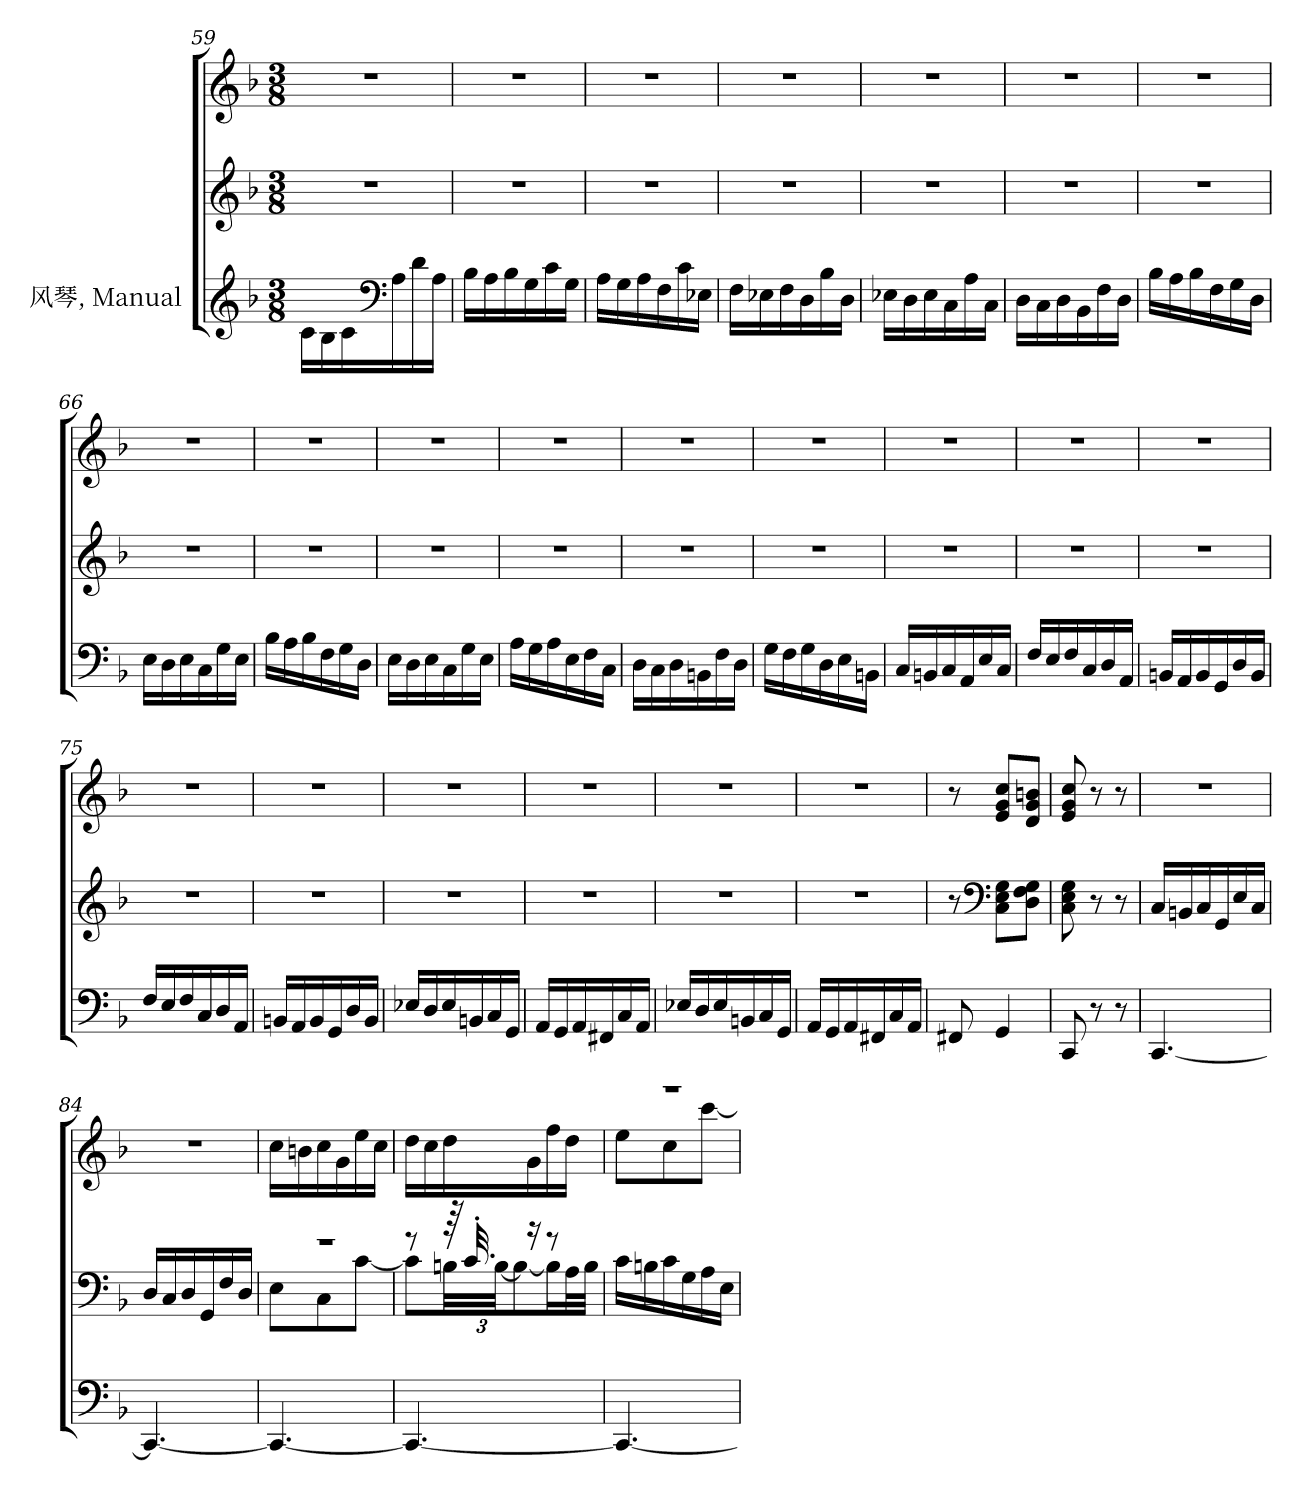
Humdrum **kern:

**kern	**kern	**kern
*part1	*part1	*part1
*staff3	*staff2	*staff1
*I"风琴, Manual	*	*
*clefG2	*clefG2	*clefG2
*k[b-]	*k[b-]	*k[b-]
*M3/8	*M3/8	*M3/8
=59	=59	=59
16c\LL	4.r	4.r
16B-\	.	.
16c\	.	.
*clefF4	*	*
16A\	.	.
16d\	.	.
16A\JJ	.	.
=60	=60	=60
16B-\LL	4.r	4.r
16A\	.	.
16B-\	.	.
16G\	.	.
16c\	.	.
16G\JJ	.	.
!!LO:PB:g=z
=61	=61	=61
16A\LL	4.r	4.r
16G\	.	.
16A\	.	.
16F\	.	.
16c\	.	.
16E-X\JJ	.	.
=62	=62	=62
16F\LL	4.r	4.r
16E-X\	.	.
16F\	.	.
16D\	.	.
16B-\	.	.
16D\JJ	.	.
=63	=63	=63
16E-X\LL	4.r	4.r
16D\	.	.
16E-\	.	.
16C\	.	.
16A\	.	.
16C\JJ	.	.
=64	=64	=64
16D\LL	4.r	4.r
16C\	.	.
16D\	.	.
16BB-\	.	.
16F\	.	.
16D\JJ	.	.
=65	=65	=65
16B-\LL	4.r	4.r
16A\	.	.
16B-\	.	.
16F\	.	.
16G\	.	.
16D\JJ	.	.
=66	=66	=66
16E\LL	4.r	4.r
16D\	.	.
16E\	.	.
16C\	.	.
16G\	.	.
16E\JJ	.	.
!!LO:LB:g=z
=67	=67	=67
16B-\LL	4.r	4.r
16A\	.	.
16B-\	.	.
16F\	.	.
16G\	.	.
16D\JJ	.	.
=68	=68	=68
16E\LL	4.r	4.r
16D\	.	.
16E\	.	.
16C\	.	.
16G\	.	.
16E\JJ	.	.
=69	=69	=69
16A\LL	4.r	4.r
16G\	.	.
16A\	.	.
16E\	.	.
16F\	.	.
16C\JJ	.	.
=70	=70	=70
16D\LL	4.r	4.r
16C\	.	.
16D\	.	.
16BBn\	.	.
16F\	.	.
16D\JJ	.	.
=71	=71	=71
16G\LL	4.r	4.r
16F\	.	.
16G\	.	.
16D\	.	.
16E\	.	.
16BBn\JJ	.	.
=72	=72	=72
16C/LL	4.r	4.r
16BBn/	.	.
16C/	.	.
16AA/	.	.
16E/	.	.
16C/JJ	.	.
!!LO:LB:g=z
=73	=73	=73
16F/LL	4.r	4.r
16E/	.	.
16F/	.	.
16C/	.	.
16D/	.	.
16AA/JJ	.	.
=74	=74	=74
16BBn/LL	4.r	4.r
16AA/	.	.
16BB/	.	.
16GG/	.	.
16D/	.	.
16BB/JJ	.	.
=75	=75	=75
16F/LL	4.r	4.r
16E/	.	.
16F/	.	.
16C/	.	.
16D/	.	.
16AA/JJ	.	.
=76	=76	=76
16BBn/LL	4.r	4.r
16AA/	.	.
16BB/	.	.
16GG/	.	.
16D/	.	.
16BB/JJ	.	.
=77	=77	=77
16E-X/LL	4.r	4.r
16D/	.	.
16E-/	.	.
16BBn/	.	.
16C/	.	.
16GG/JJ	.	.
=78	=78	=78
16AA/LL	4.r	4.r
16GG/	.	.
16AA/	.	.
16FF#X/	.	.
16C/	.	.
16AA/JJ	.	.
!!LO:LB:g=z
=79	=79	=79
16E-X/LL	4.r	4.r
16D/	.	.
16E-/	.	.
16BBn/	.	.
16C/	.	.
16GG/JJ	.	.
=80	=80	=80
16AA/LL	4.r	4.r
16GG/	.	.
16AA/	.	.
16FF#X/	.	.
16C/	.	.
16AA/JJ	.	.
=81	=81	=81
*	*	*MM65
8FF#X/	8r	8r
*	*clefF4	*
4GG/	8C\ 8E\ 8G\L	8e/ 8g/ 8cc/L
.	8D\ 8F\ 8G\J	8d/ 8g/ 8bn/J
=82	=82	=82
8CC/	8C\ 8E\ 8G\	8e/ 8g/ 8cc/
8r	8r	8r
8r	8r	8r
=83	=83	=83
*	*	*MM70
[4.CC/	16C/LL	4.r
.	16BBn/	.
.	16C/	.
.	16GG/	.
.	16E/	.
.	16C/JJ	.
=84	=84	=84
4.CC/_	16D/LL	4.r
.	16C/	.
.	16D/	.
.	16GG/	.
.	16F/	.
.	16D/JJ	.
!!LO:PB:g=z
=85	=85	=85
*	*^	*
4.CC/_	4.r	8E\L	16cc\LL
.	.	.	16bn\
.	.	8C\	16cc\
.	.	.	16g\
.	.	[8c\J	16ee\
.	.	.	16cc\JJ
=86	=86	=86	=86
4.CC/_	8r	8c\L]	16dd\LL
.	.	.	16cc\
*	*	*Xbrackettup	*
.	64r	48Bn\LL	16dd\
.	32.c'/	.	.
.	.	[48B\JJ	.
.	.	12B\_	.
.	16r	.	16g\
.	8r	16B\L]	16ff\
.	.	32A\L	16dd\JJ
.	.	32B\JJJ	.
*	*v	*v	*
=87	=87	=87
*	*	*^
4.CC/_	16c\LL	4.r	8ee\L
.	16Bn\	.	.
.	16c\	.	8cc\
.	16G\	.	.
.	16A\	.	[8ccc\J
.	16E\JJ	.	.
*	*	*v	*v
=	=	=
*-	*-	*-
